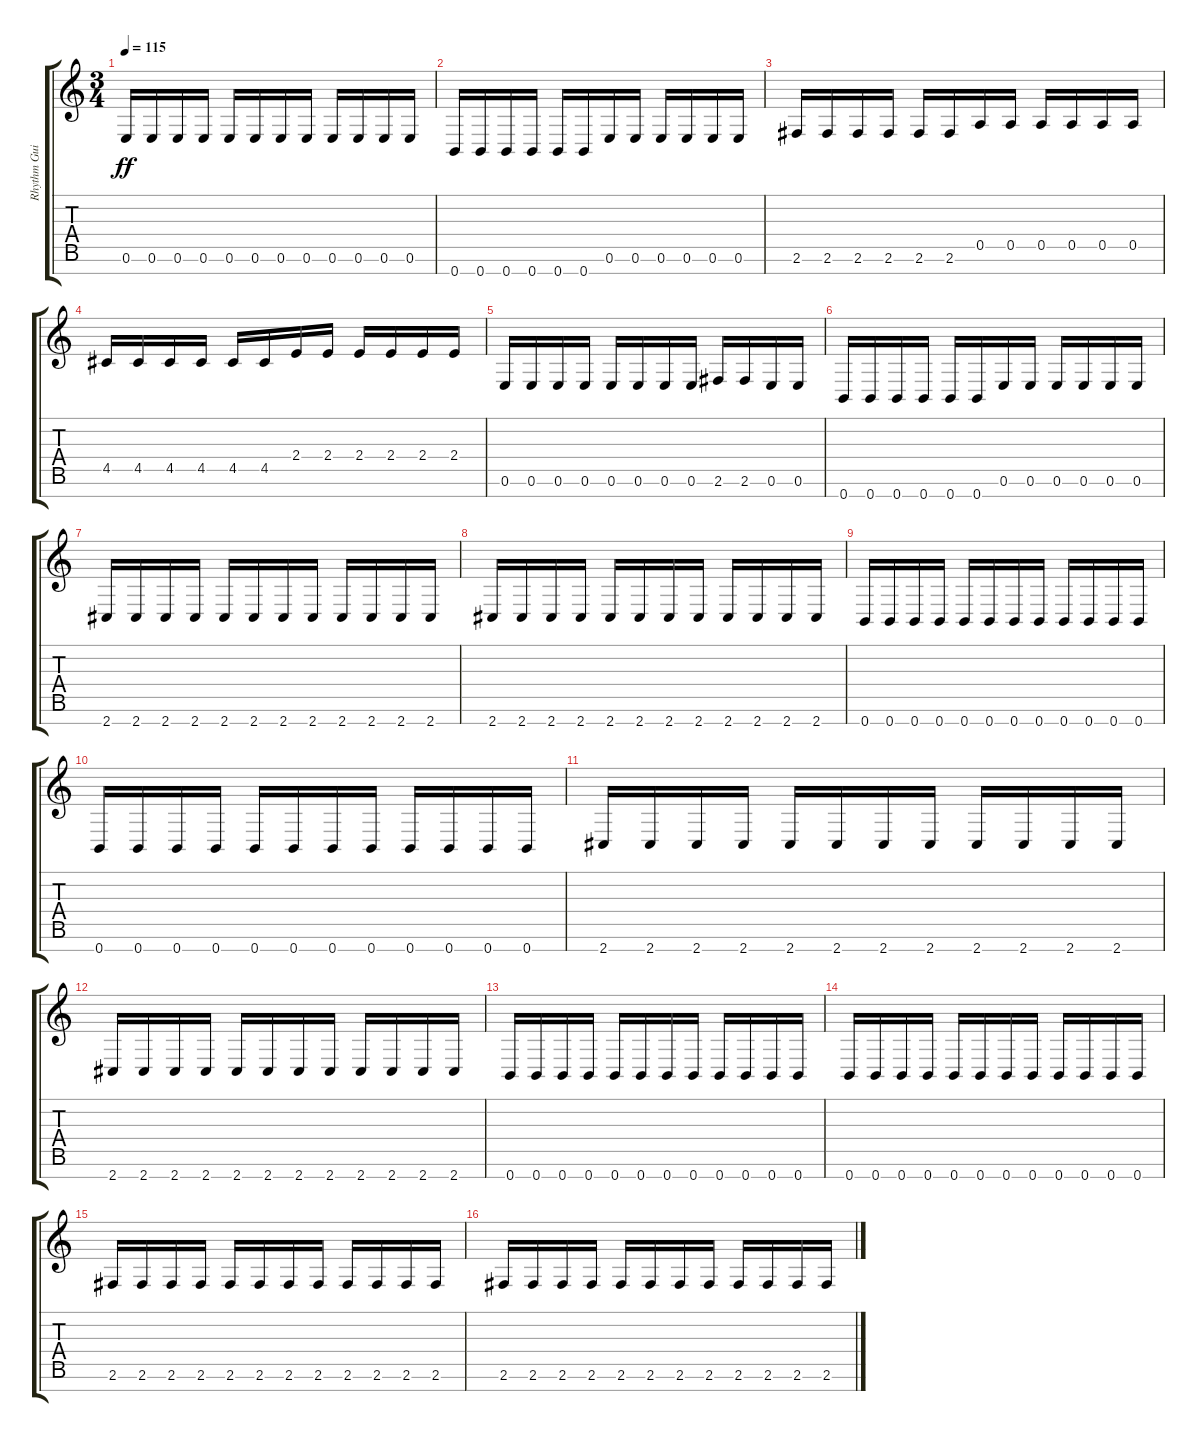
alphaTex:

\track ("Rhythm Guitar" "Rhythm Gui") {instrument overdrivenguitar}
\staff {score tabs}
\tuning (E4 B3 G3 D3 A2 E2 B1) {hide}
\ts (3 4)
\tempo 115
\clef g2
\ks c
0.6.16{dy ff} 0.6.16 0.6.16 0.6.16 0.6.16 0.6.16 0.6.16 0.6.16 0.6.16 0.6.16 0.6.16 0.6.16 |
0.7.16 0.7.16 0.7.16 0.7.16 0.7.16 0.7.16 0.6.16 0.6.16 0.6.16 0.6.16 0.6.16 0.6.16 |
2.6.16 2.6.16 2.6.16 2.6.16 2.6.16 2.6.16 0.5.16 0.5.16 0.5.16 0.5.16 0.5.16 0.5.16 |
4.5.16 4.5.16 4.5.16 4.5.16 4.5.16 4.5.16 2.4.16 2.4.16 2.4.16 2.4.16 2.4.16 2.4.16 |
0.6.16 0.6.16 0.6.16 0.6.16 0.6.16 0.6.16 0.6.16 0.6.16 2.6.16 2.6.16 0.6.16 0.6.16 |
0.7.16 0.7.16 0.7.16 0.7.16 0.7.16 0.7.16 0.6.16 0.6.16 0.6.16 0.6.16 0.6.16 0.6.16 |
2.7.16 2.7.16 2.7.16 2.7.16 2.7.16 2.7.16 2.7.16 2.7.16 2.7.16 2.7.16 2.7.16 2.7.16 |
2.7.16 2.7.16 2.7.16 2.7.16 2.7.16 2.7.16 2.7.16 2.7.16 2.7.16 2.7.16 2.7.16 2.7.16 |
0.7.16 0.7.16 0.7.16 0.7.16 0.7.16 0.7.16 0.7.16 0.7.16 0.7.16 0.7.16 0.7.16 0.7.16 |
0.7.16 0.7.16 0.7.16 0.7.16 0.7.16 0.7.16 0.7.16 0.7.16 0.7.16 0.7.16 0.7.16 0.7.16 |
2.7.16 2.7.16 2.7.16 2.7.16 2.7.16 2.7.16 2.7.16 2.7.16 2.7.16 2.7.16 2.7.16 2.7.16 |
2.7.16 2.7.16 2.7.16 2.7.16 2.7.16 2.7.16 2.7.16 2.7.16 2.7.16 2.7.16 2.7.16 2.7.16 |
0.7.16 0.7.16 0.7.16 0.7.16 0.7.16 0.7.16 0.7.16 0.7.16 0.7.16 0.7.16 0.7.16 0.7.16 |
0.7.16 0.7.16 0.7.16 0.7.16 0.7.16 0.7.16 0.7.16 0.7.16 0.7.16 0.7.16 0.7.16 0.7.16 |
2.6.16 2.6.16 2.6.16 2.6.16 2.6.16 2.6.16 2.6.16 2.6.16 2.6.16 2.6.16 2.6.16 2.6.16 |
2.6.16 2.6.16 2.6.16 2.6.16 2.6.16 2.6.16 2.6.16 2.6.16 2.6.16 2.6.16 2.6.16 2.6.16
